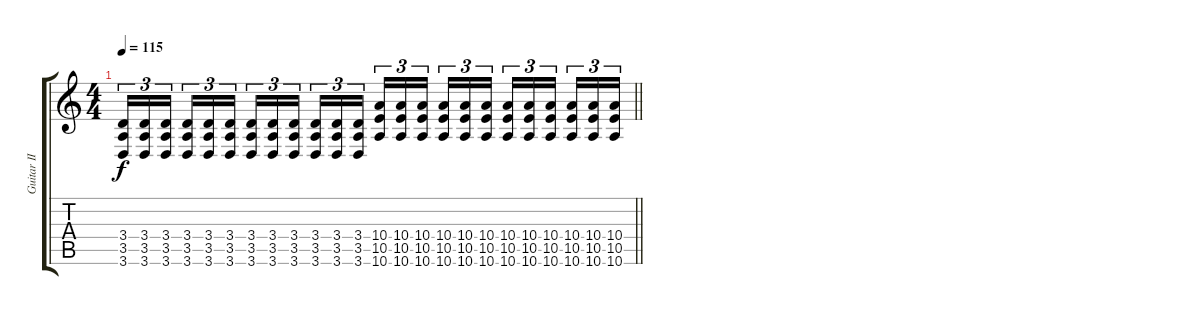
\track ("Guitar II" "Guitar II") {instrument distortionguitar}
\staff {score tabs}
\tuning (Db4 Ab3 E3 B2 Gb2 B1) {hide}
\ts (4 4)
\tempo 115
\clef g2
\barLineRight lightlight
\ks c
(3.4 3.5 3.6).16{tu (3 2) dy f} (3.4 3.5 3.6).16{tu (3 2)} (3.4 3.5 3.6).16{tu (3 2)} (3.4 3.5 3.6).16{tu (3 2)} (3.4 3.5 3.6).16{tu (3 2)} (3.4 3.5 3.6).16{tu (3 2)} (3.4 3.5 3.6).16{tu (3 2)} (3.4 3.5 3.6).16{tu (3 2)} (3.4 3.5 3.6).16{tu (3 2)} (3.4 3.5 3.6).16{tu (3 2)} (3.4 3.5 3.6).16{tu (3 2)} (3.4 3.5 3.6).16{tu (3 2)} (10.4 10.5 10.6).16{tu (3 2)} (10.4 10.5 10.6).16{tu (3 2)} (10.4 10.5 10.6).16{tu (3 2)} (10.4 10.5 10.6).16{tu (3 2)} (10.4 10.5 10.6).16{tu (3 2)} (10.4 10.5 10.6).16{tu (3 2)} (10.4 10.5 10.6).16{tu (3 2)} (10.4 10.5 10.6).16{tu (3 2)} (10.4 10.5 10.6).16{tu (3 2)} (10.4 10.5 10.6).16{tu (3 2)} (10.4 10.5 10.6).16{tu (3 2)} (10.4 10.5 10.6).16{tu (3 2)}
